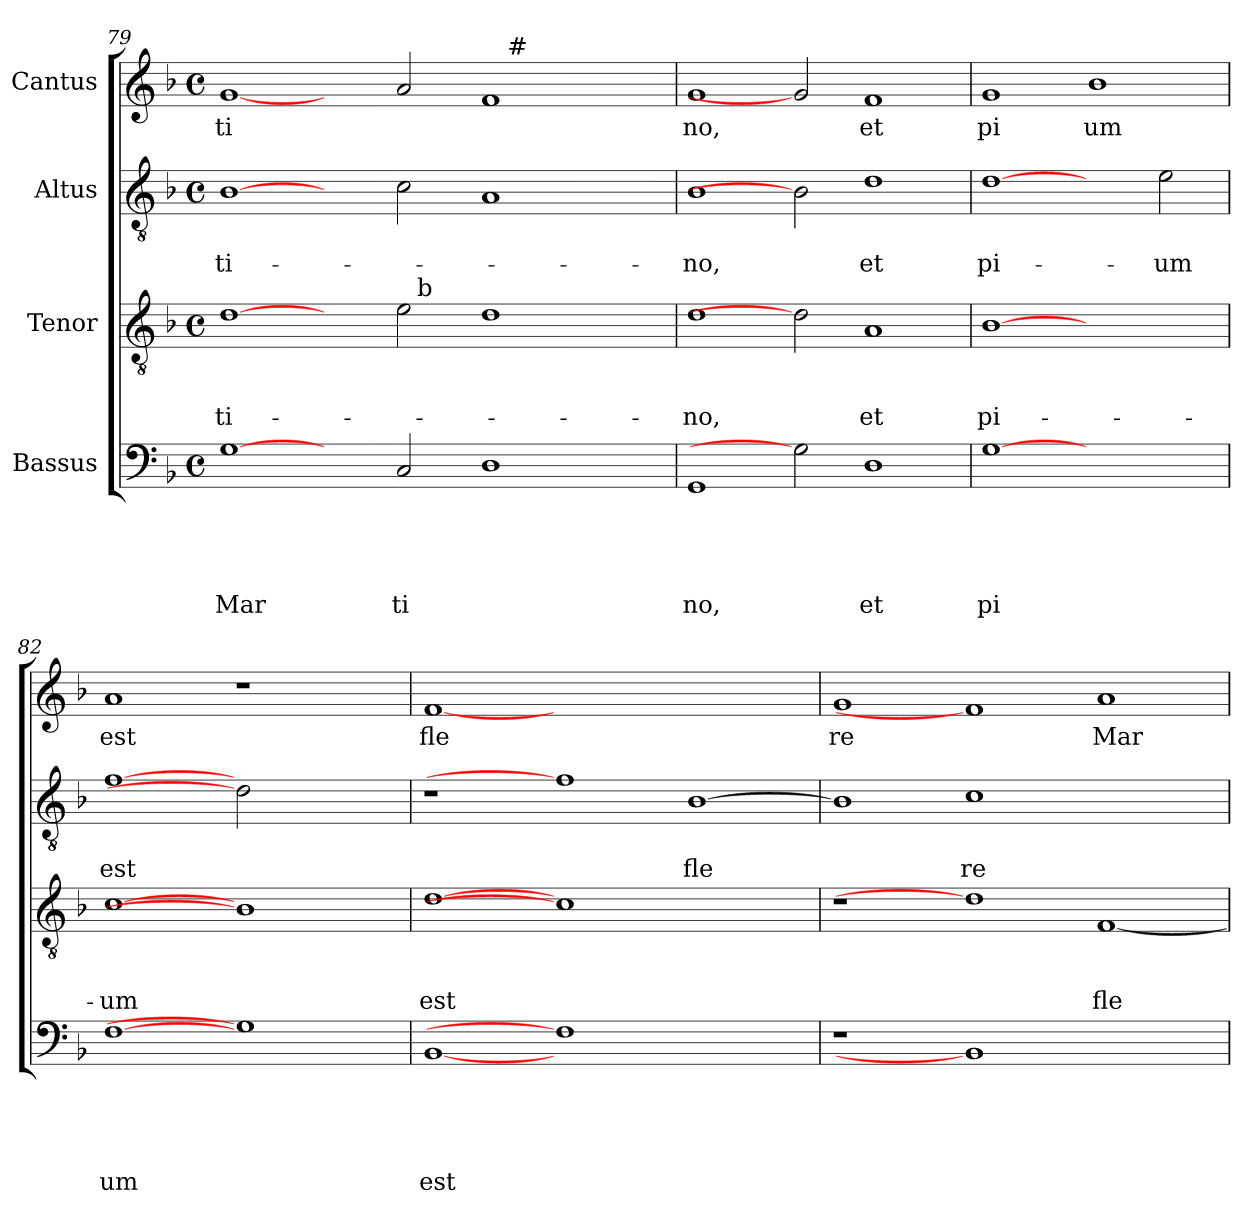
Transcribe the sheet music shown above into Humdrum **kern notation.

**kern	**text	**text	**text	**text	**text	**kern	**text	**text	**text	**kern	**text	**text	**kern	**text
*part4	*part4	*part4	*part4	*part4	*part4	*part3	*part3	*part3	*part3	*part2	*part2	*part2	*part1	*part1
*staff4	*staff4	*staff4	*staff4	*staff4	*staff4	*staff3	*staff3	*staff3	*staff3	*staff2	*staff2	*staff2	*staff1	*staff1
*I"Bassus	*	*	*	*	*	*I"Tenor	*	*	*	*I"Altus	*	*	*I"Cantus	*
*clefF4	*	*	*	*	*	*clefGv2	*	*	*	*clefGv2	*	*	*clefG2	*
*k[b-]	*	*	*	*	*	*k[b-]	*	*	*	*k[b-]	*	*	*k[b-]	*
*F:	*	*	*	*	*	*F:	*	*	*	*F:	*	*	*F:	*
*M4/4	*	*	*	*	*	*M4/4	*	*	*	*M4/4	*	*	*M4/4	*
*met(c)	*	*	*	*	*	*met(c)	*	*	*	*met(c)	*	*	*met(c)	*
=79	=79	=79	=79	=79	=79	=79	=79	=79	=79	=79	=79	=79	=79	=79
!	!	!	!	!	!LO:LY:b	!	!	!	!LO:LY:b	!	!	!LO:LY:b	!	!LO:LY:b
*	*	*	*	*	*	*^	*	*	*	*	*	*	*^	*
[1G	.	.	.	.	Mar	[1d	1ryy	.	.	-ti-	[1B-	.	-ti-	[1g	1ryy	ti
2ryy	.	.	.	.	.	2ryy	2ryy	.	.	.	2ryy	.	.	2ryy	1ryy	.
!	!	!	!	!	!LO:LY:b	!	!	!	!	!	!	!	!	!	!	!
2C/	.	.	.	.	ti	2e\	16ryy	.	.	.	2c\	.	.	2a/	.	.
!	!	!	!	!	!	!	!LO:TX:a:t=b	!	!	!	!	!	!	!	!	!
.	.	.	.	.	.	.	1ryy	.	.	.	.	.	.	.	.	.
1D	.	.	.	.	.	1d	.	.	.	.	1A	.	.	1f	16.ryy	.
!	!	!	!	!	!	!	!	!	!	!	!	!	!	!	!LO:TX:a:t=#	!
.	.	.	.	.	.	.	.	.	.	.	.	.	.	.	2ryy	.
.	.	.	.	.	.	.	4..ryy	.	.	.	.	.	.	.	.	.
.	.	.	.	.	.	.	.	.	.	.	.	.	.	.	4ryy	.
.	.	.	.	.	.	.	.	.	.	.	.	.	.	.	8ryy	.
.	.	.	.	.	.	.	.	.	.	.	.	.	.	.	32ryy	.
=80	=80	=80	=80	=80	=80	=80	=80	=80	=80	=80	=80	=80	=80	=80	=80	=80
!	!	!	!	!	!LO:LY:b	!	!	!	!	!LO:LY:b	!	!	!LO:LY:b	!	!	!LO:LY:b
*	*	*	*	*	*	*v	*v	*	*	*	*	*	*	*v	*v	*
1GG	.	.	.	.	no,	1d	.	.	-no,	1B-	.	-no,	1g	no,
2G]	.	.	.	.	.	2d]	.	.	.	2B-]	.	.	2g]	.
!	!	!	!	!	!LO:LY:b	!	!	!	!LO:LY:b	!	!	!LO:LY:b	!	!LO:LY:b
1D	.	.	.	.	et	1A	.	.	et	1d	.	et	1f	et
=81	=81	=81	=81	=81	=81	=81	=81	=81	=81	=81	=81	=81	=81	=81
!	!	!	!	!	!LO:LY:b	!	!	!	!LO:LY:b	!	!	!LO:LY:b	!	!LO:LY:b
[1G	.	.	.	.	pi	[1B-	.	.	pi-	[1d	.	pi-	1g	pi
!	!	!	!	!	!	!	!	!	!	!	!	!	!	!LO:LY:b
1ryy	.	.	.	.	.	1ryy	.	.	.	2ryy	.	.	1b-	um
!	!	!	!	!	!	!	!	!	!	!	!	!LO:LY:b	!	!
.	.	.	.	.	.	.	.	.	.	2e\	.	-um	.	.
=82	=82	=82	=82	=82	=82	=82	=82	=82	=82	=82	=82	=82	=82	=82
!	!	!	!	!	!LO:LY:b	!	!	!	!LO:LY:b	!	!	!LO:LY:b	!	!LO:LY:b
[1F	.	.	.	.	um	[1c	.	.	-um	[1f	.	est	1a	est
1G]	.	.	.	.	.	1B-]	.	.	.	2d]	.	.	1r	.
.	.	.	.	.	.	.	.	.	.	2ryy	.	.	.	.
!!LO:LB:g=z
=83	=83	=83	=83	=83	=83	=83	=83	=83	=83	=83	=83	=83	=83	=83
!	!	!	!	!	!LO:LY:b	!	!	!	!LO:LY:b	!	!	!	!	!LO:LY:b
[1BB-	.	.	.	.	est	[1d	.	.	est	1r	.	.	[1f	fle
1F]	.	.	.	.	.	1c]	.	.	.	1f]	.	.	0ryy	.
!	!	!	!	!	!	!	!	!	!	!	!	!LO:LY:b	!	!
1ryy	.	.	.	.	.	1ryy	.	.	.	[>1B-	.	fle	.	.
=84	=84	=84	=84	=84	=84	=84	=84	=84	=84	=84	=84	=84	=84	=84
!	!	!	!	!	!	!	!	!	!	!	!	!	!	!LO:LY:b
1r	.	.	.	.	.	1r	.	.	.	1B-]	.	.	1g	re
!	!	!	!	!	!	!	!	!	!	!	!	!LO:LY:b	!	!
1BB-]	.	.	.	.	.	1d]	.	.	.	1c	.	re	1f]	.
!	!	!	!	!	!	!	!	!	!LO:LY:b	!	!	!	!	!LO:LY:b
1ryy	.	.	.	.	.	[<1F	.	.	fle	1ryy	.	.	1a	Mar
=	=	=	=	=	=	=	=	=	=	=	=	=	=	=
*-	*-	*-	*-	*-	*-	*-	*-	*-	*-	*-	*-	*-	*-	*-
